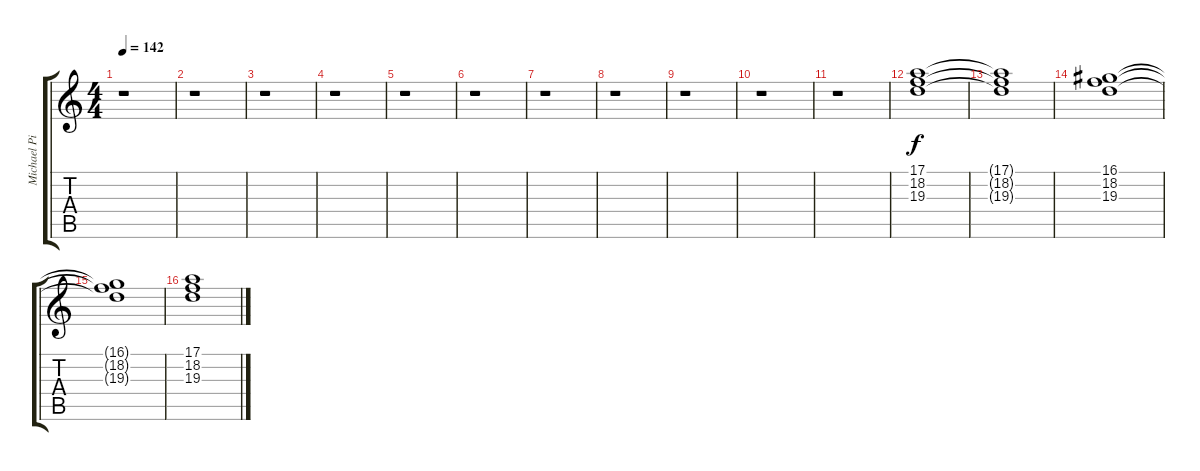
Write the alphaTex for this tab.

\track ("Michael Pinnella (organ)" "Michael Pi") {instrument drawbarorgan}
\staff {score tabs}
\tuning (E4 B3 G3 D3 A2 E2) {hide}
\ts (4 4)
\tempo 142
\clef g2
\ks c
r.1{dy f} |
r.1 |
r.1 |
r.1 |
r.1 |
r.1 |
r.1 |
r.1 |
r.1 |
r.1 |
r.1 |
(17.1 18.2 19.3).1{volume 15 balance 8} |
(17.1{t} 18.2{t} 19.3{t}).1 |
(16.1 18.2 19.3).1 |
(16.1{t} 18.2{t} 19.3{t}).1 |
(17.1 18.2 19.3).1
